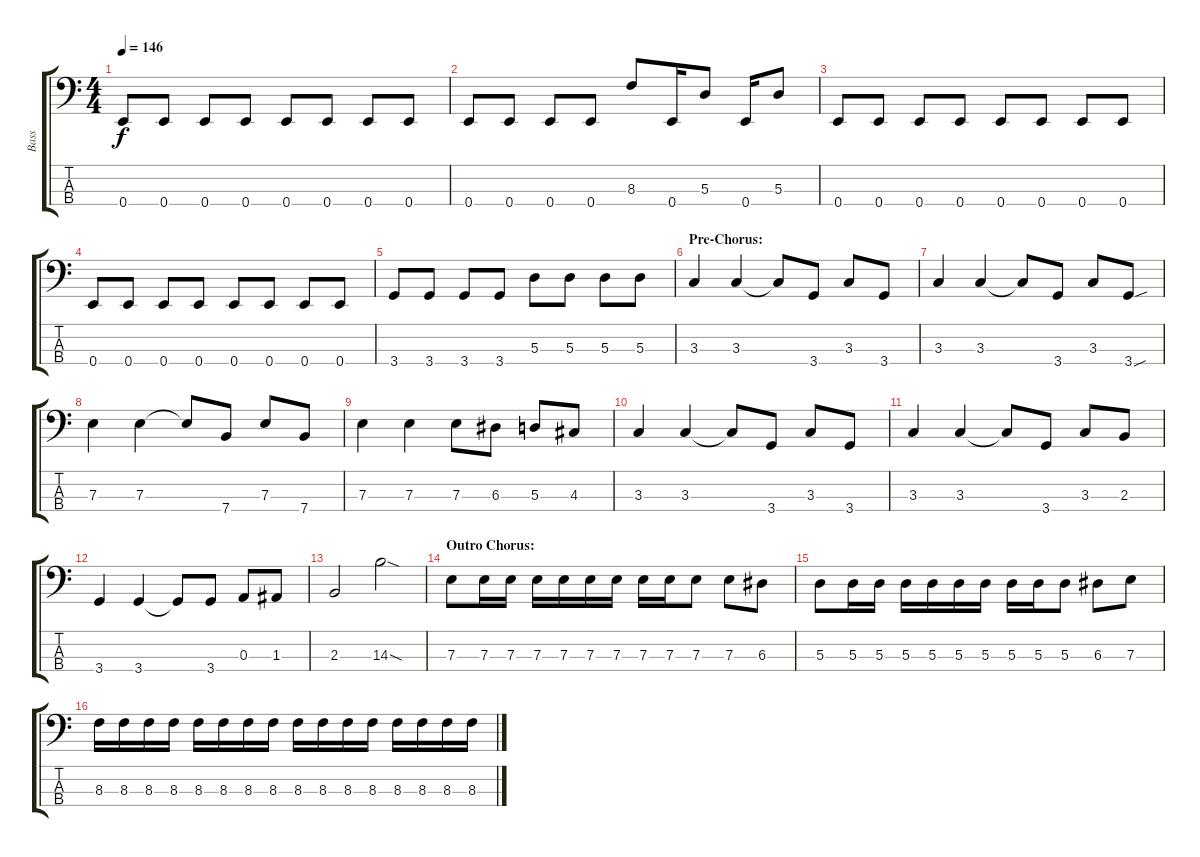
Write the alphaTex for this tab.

\track ("Bass" "Bass") {instrument electricbasspick}
\staff {score tabs}
\tuning (G2 D2 A1 E1) {hide}
\ts (4 4)
\tempo 146
\clef f4
\ks c
0.4.8{dy f} 0.4.8 0.4.8 0.4.8 0.4.8 0.4.8 0.4.8 0.4.8 |
0.4.8 0.4.8 0.4.8 0.4.8 8.3.8 0.4.16 5.3.8 0.4.16 5.3.8 |
0.4.8 0.4.8 0.4.8 0.4.8 0.4.8 0.4.8 0.4.8 0.4.8 |
0.4.8 0.4.8 0.4.8 0.4.8 0.4.8 0.4.8 0.4.8 0.4.8 |
3.4.8 3.4.8 3.4.8 3.4.8 5.3.8 5.3.8 5.3.8 5.3.8 |
\section ("" "Pre-Chorus:")
3.3.4 3.3.4 3.3{t}.8 3.4.8 3.3.8 3.4.8 |
3.3.4 3.3.4 3.3{t}.8 3.4.8 3.3.8 3.4{sou}.8 |
7.3.4 7.3.4 7.3{t}.8 7.4.8 7.3.8 7.4.8 |
7.3.4 7.3.4 7.3.8 6.3.8 5.3.8 4.3.8 |
3.3.4 3.3.4 3.3{t}.8 3.4.8 3.3.8 3.4.8 |
3.3.4 3.3.4 3.3{t}.8 3.4.8 3.3.8 2.3.8 |
3.4.4 3.4.4 3.4{t}.8 3.4.8 0.3.8 1.3.8 |
2.3.2 14.3{sod}.2 |
\section ("" "Outro Chorus:")
7.3.8 7.3.16 7.3.16 7.3.16 7.3.16 7.3.16 7.3.16 7.3.16 7.3.16 7.3.8 7.3.8 6.3.8 |
5.3.8 5.3.16 5.3.16 5.3.16 5.3.16 5.3.16 5.3.16 5.3.16 5.3.16 5.3.8 6.3.8 7.3.8 |
8.3.16 8.3.16 8.3.16 8.3.16 8.3.16 8.3.16 8.3.16 8.3.16 8.3.16 8.3.16 8.3.16 8.3.16 8.3.16 8.3.16 8.3.16 8.3.16
